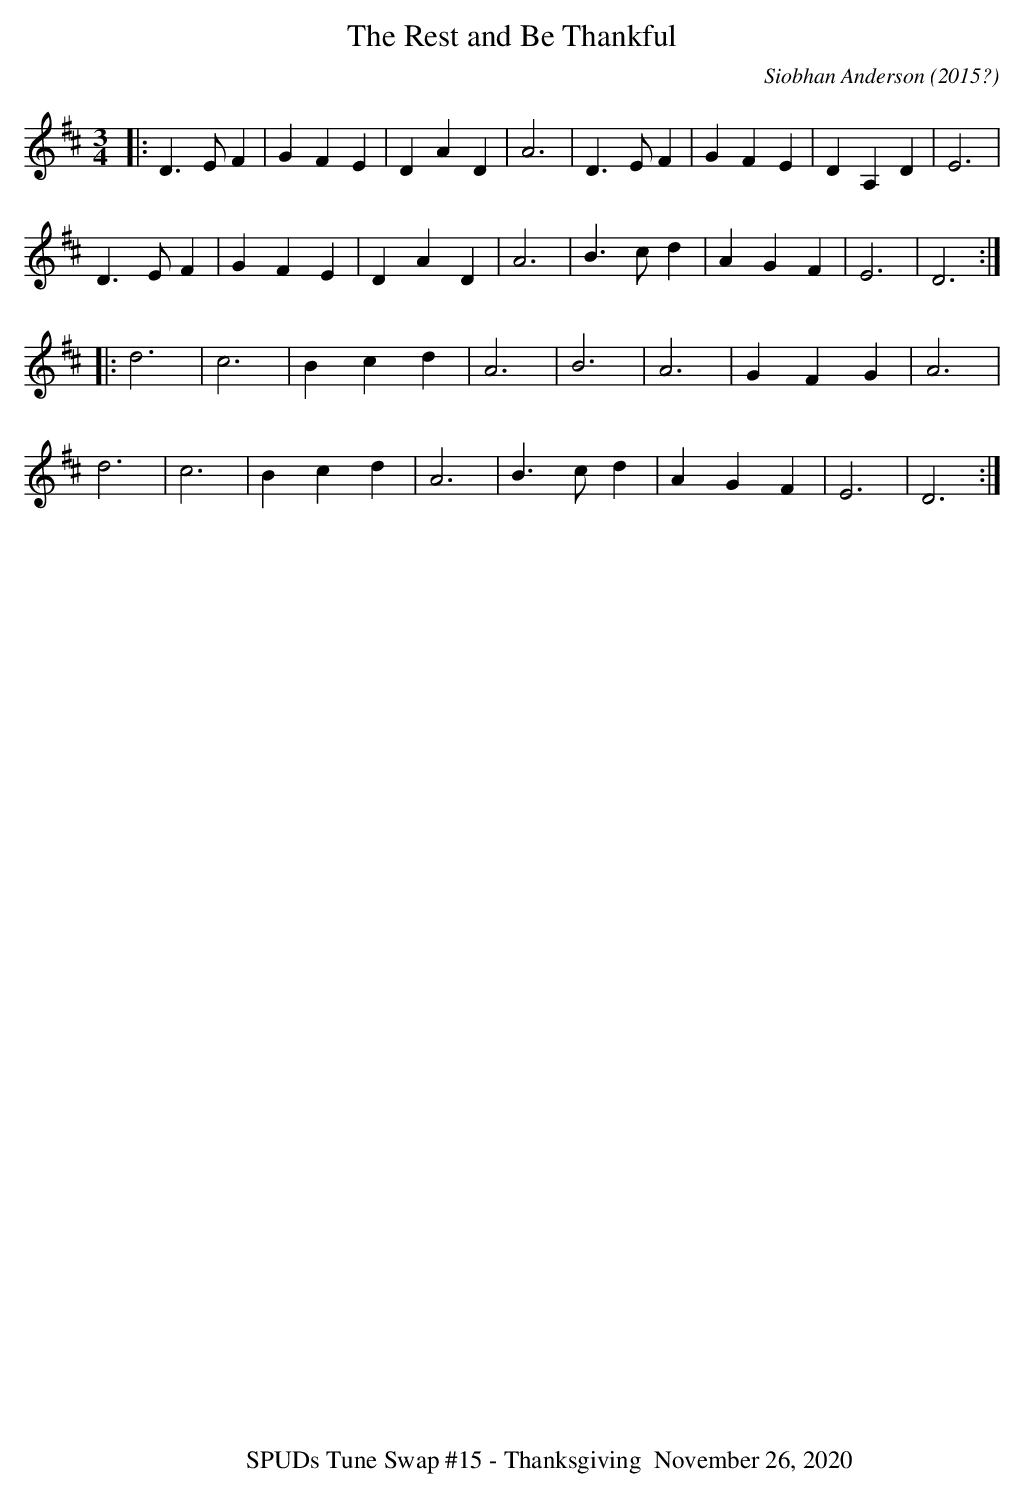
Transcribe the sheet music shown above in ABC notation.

X:1
T:The Rest and Be Thankful
C:Siobhan Anderson (2015?)
M: 3/4
L: 1/4
K: D
|:D>EF|GFE|DAD|A3|D>EF|GFE|DA,D|E3|
D>EF|GFE|DAD|A3|B>cd|AGF|E3|D3:|
|:d3|c3|Bcd|A3|B3|A3|GFG|A3|
d3|c3|Bcd|A3|B>cd|AGF|E3|D3:|
